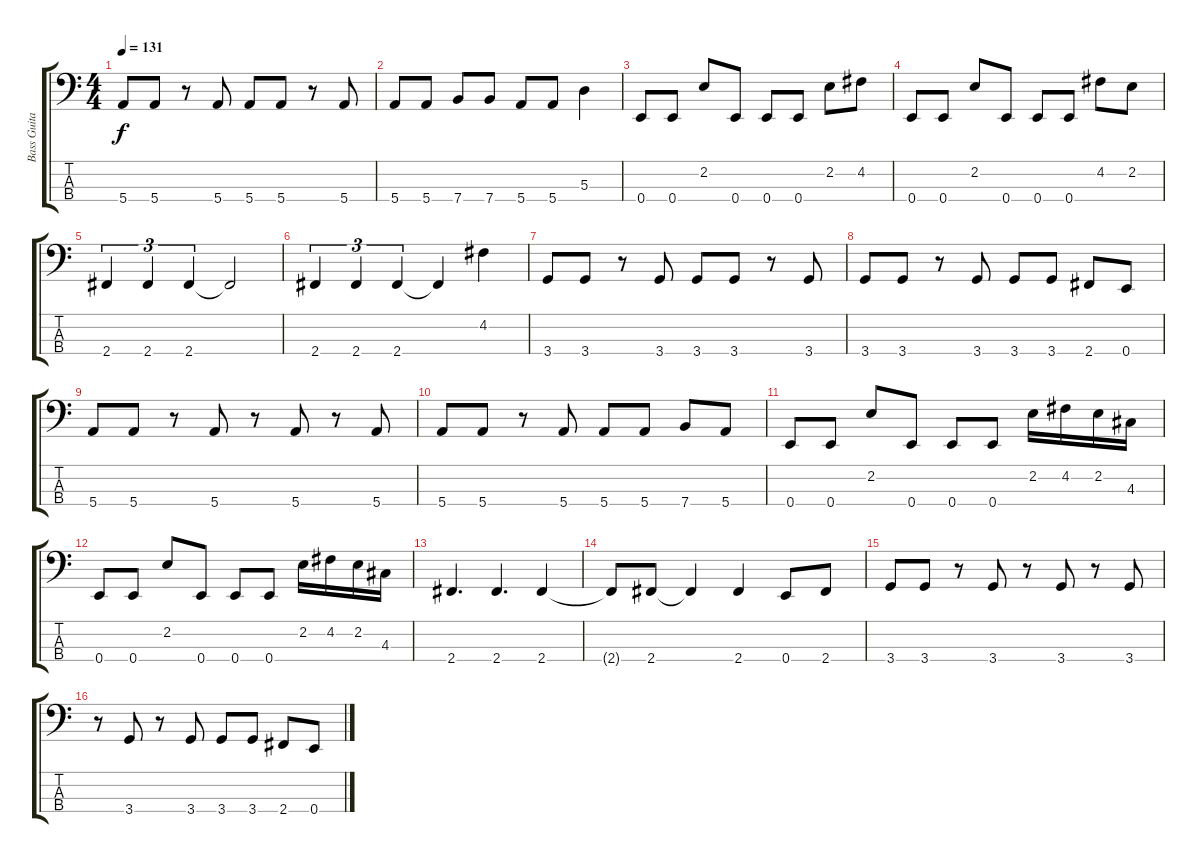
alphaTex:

\track ("Bass Guitar" "Bass Guita") {instrument electricbassfinger}
\staff {score tabs}
\tuning (G2 D2 A1 E1) {hide}
\ts (4 4)
\tempo 131
\clef f4
\ks c
5.4.8{dy f} 5.4.8 r.8 5.4.8 5.4.8 5.4.8 r.8 5.4.8 |
5.4.8 5.4.8 7.4.8 7.4.8 5.4.8 5.4.8 5.3.4 |
0.4.8 0.4.8 2.2.8 0.4.8 0.4.8 0.4.8 2.2.8 4.2.8 |
0.4.8 0.4.8 2.2.8 0.4.8 0.4.8 0.4.8 4.2.8 2.2.8 |
2.4.4{tu (3 2)} 2.4.4{tu (3 2)} 2.4.4{tu (3 2)} 2.4{t}.2 |
2.4.4{tu (3 2)} 2.4.4{tu (3 2)} 2.4.4{tu (3 2)} 2.4{t}.4 4.2.4 |
3.4.8 3.4.8 r.8 3.4.8 3.4.8 3.4.8 r.8 3.4.8 |
3.4.8 3.4.8 r.8 3.4.8 3.4.8 3.4.8 2.4.8 0.4.8 |
5.4.8 5.4.8 r.8 5.4.8 r.8 5.4.8 r.8 5.4.8 |
5.4.8 5.4.8 r.8 5.4.8 5.4.8 5.4.8 7.4.8 5.4.8 |
0.4.8 0.4.8 2.2.8 0.4.8 0.4.8 0.4.8 2.2.16 4.2.16 2.2.16 4.3.16 |
0.4.8 0.4.8 2.2.8 0.4.8 0.4.8 0.4.8 2.2.16 4.2.16 2.2.16 4.3.16 |
2.4.4{d} 2.4.4{d} 2.4.4 |
2.4{t}.8 2.4.8 2.4{t}.4 2.4.4 0.4.8 2.4.8 |
3.4.8 3.4.8 r.8 3.4.8 r.8 3.4.8 r.8 3.4.8 |
r.8 3.4.8 r.8 3.4.8 3.4.8 3.4.8 2.4.8 0.4.8
